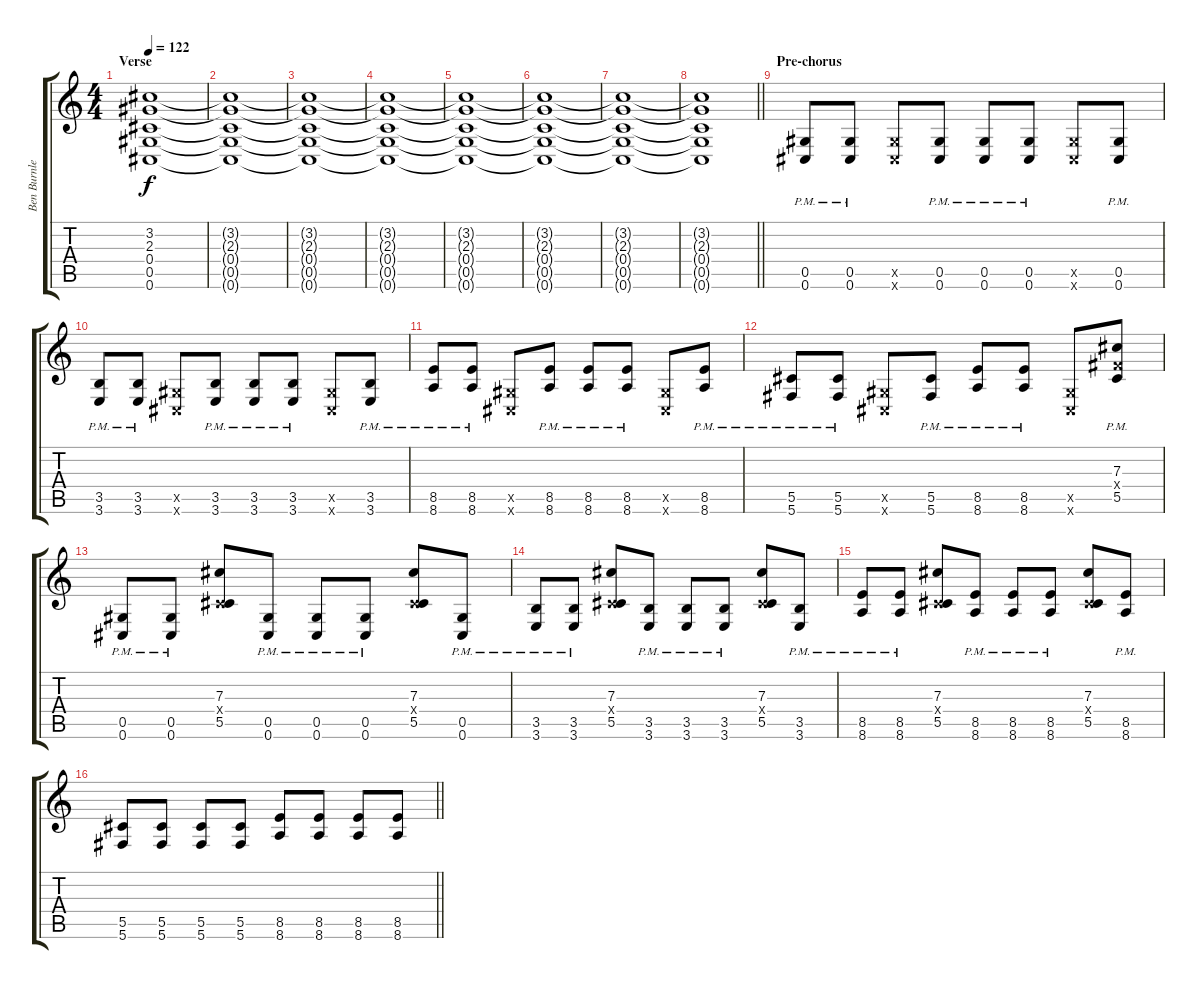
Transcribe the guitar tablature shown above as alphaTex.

\track ("Ben Burnley [Guitar]" "Ben Burnle") {instrument distortionguitar}
\staff {score tabs}
\tuning (Eb4 Bb3 Gb3 Db3 Ab2 Db2) {hide}
\ts (4 4)
\section ("" "Verse")
\tempo 122
\clef g2
\ks c
(3.2{t} 2.3{t} 0.4{t} 0.5{t} 0.6{t}).1{dy f} |
(3.2{t} 2.3{t} 0.4{t} 0.5{t} 0.6{t}).1 |
(3.2{t} 2.3{t} 0.4{t} 0.5{t} 0.6{t}).1 |
(3.2{t} 2.3{t} 0.4{t} 0.5{t} 0.6{t}).1 |
(3.2{t} 2.3{t} 0.4{t} 0.5{t} 0.6{t}).1 |
(3.2{t} 2.3{t} 0.4{t} 0.5{t} 0.6{t}).1 |
(3.2{t} 2.3{t} 0.4{t} 0.5{t} 0.6{t}).1 |
\barLineRight lightlight
(3.2{t} 2.3{t} 0.4{t} 0.5{t} 0.6{t}).1 |
\section ("" "Pre-chorus")
(0.5{pm} 0.6{pm}).8 (0.5{pm} 0.6{pm}).8 (0.5{x} 0.6{x}).8 (0.5{pm} 0.6{pm}).8 (0.5{pm} 0.6{pm}).8 (0.5{pm} 0.6{pm}).8 (0.5{x} 0.6{x}).8 (0.5{pm} 0.6{pm}).8 |
(3.5{pm} 3.6{pm}).8 (3.5{pm} 3.6{pm}).8 (0.5{x} 0.6{x}).8 (3.5{pm} 3.6{pm}).8 (3.5{pm} 3.6{pm}).8 (3.5{pm} 3.6{pm}).8 (0.5{x} 0.6{x}).8 (3.5{pm} 3.6{pm}).8 |
(8.5{pm} 8.6).8 (8.5{pm} 8.6).8 (0.5{x} 0.6{x}).8 (8.5{pm} 8.6).8 (8.5{pm} 8.6).8 (8.5{pm} 8.6).8 (0.5{x} 0.6{x}).8 (8.5{pm} 8.6).8 |
(5.5{pm} 5.6{pm}).8 (5.5{pm} 5.6{pm}).8 (0.5{x} 0.6{x}).8 (5.5{pm} 5.6{pm}).8 (8.5{pm} 8.6).8 (8.5{pm} 8.6).8 (0.5{x} 0.6{x}).8 (7.3 5.4{x} 5.5{pm}).8 |
(0.5{pm} 0.6{pm}).8 (0.5{pm} 0.6{pm}).8 (7.3 0.4{x} 5.5).8 (0.5{pm} 0.6{pm}).8 (0.5{pm} 0.6{pm}).8 (0.5{pm} 0.6{pm}).8 (7.3 0.4{x} 5.5).8 (0.5{pm} 0.6{pm}).8 |
(3.5{pm} 3.6{pm}).8 (3.5{pm} 3.6{pm}).8 (7.3 0.4{x} 5.5).8 (3.5{pm} 3.6{pm}).8 (3.5{pm} 3.6{pm}).8 (3.5{pm} 3.6{pm}).8 (7.3 0.4{x} 5.5).8 (3.5{pm} 3.6{pm}).8 |
(8.5{pm} 8.6).8 (8.5{pm} 8.6).8 (7.3 0.4{x} 5.5).8 (8.5{pm} 8.6).8 (8.5{pm} 8.6).8 (8.5{pm} 8.6).8 (7.3 0.4{x} 5.5).8 (8.5{pm} 8.6).8 |
\barLineRight lightlight
(5.5 5.6).8 (5.5 5.6).8 (5.5 5.6).8 (5.5 5.6).8 (8.5 8.6).8 (8.5 8.6).8 (8.5 8.6).8 (8.5 8.6).8
